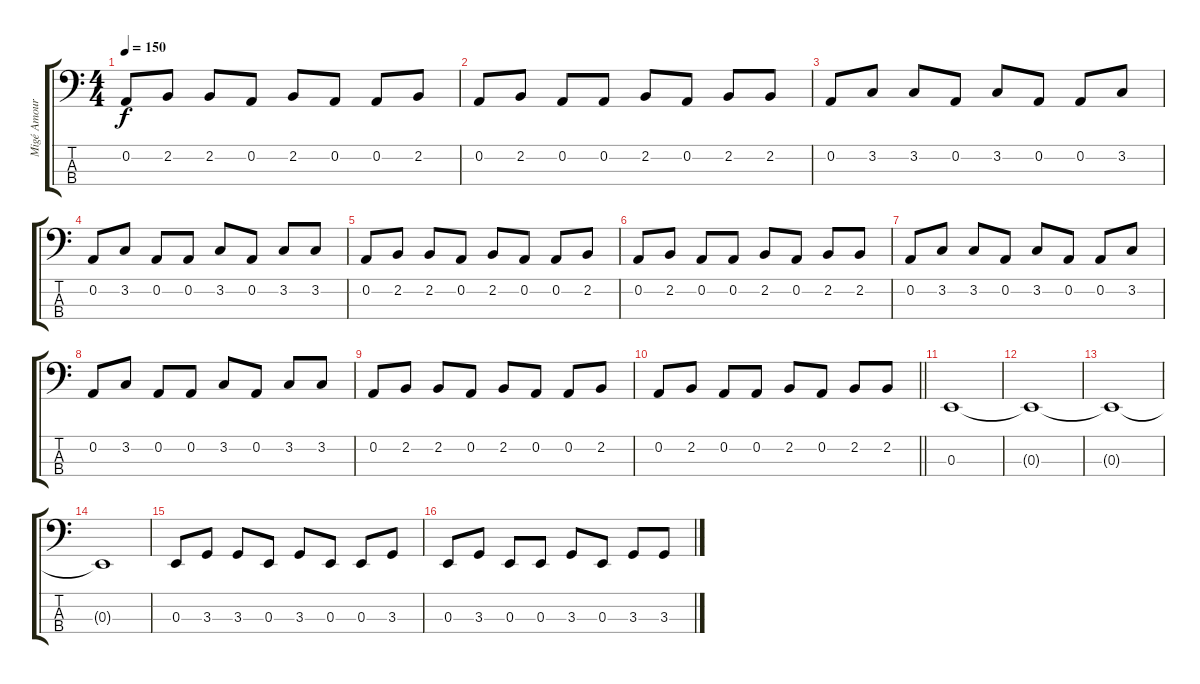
\track ("Migé Amour" "Migé Amour") {instrument electricbassfinger}
\staff {score tabs}
\tuning (D2 A1 E1 B0) {hide}
\ts (4 4)
\tempo 150
\clef f4
\ks c
0.2.8{dy f} 2.2.8 2.2.8 0.2.8 2.2.8 0.2.8 0.2.8 2.2.8 |
0.2.8 2.2.8 0.2.8 0.2.8 2.2.8 0.2.8 2.2.8 2.2.8 |
0.2.8 3.2.8 3.2.8 0.2.8 3.2.8 0.2.8 0.2.8 3.2.8 |
0.2.8 3.2.8 0.2.8 0.2.8 3.2.8 0.2.8 3.2.8 3.2.8 |
0.2.8 2.2.8 2.2.8 0.2.8 2.2.8 0.2.8 0.2.8 2.2.8 |
0.2.8 2.2.8 0.2.8 0.2.8 2.2.8 0.2.8 2.2.8 2.2.8 |
0.2.8 3.2.8 3.2.8 0.2.8 3.2.8 0.2.8 0.2.8 3.2.8 |
0.2.8 3.2.8 0.2.8 0.2.8 3.2.8 0.2.8 3.2.8 3.2.8 |
0.2.8 2.2.8 2.2.8 0.2.8 2.2.8 0.2.8 0.2.8 2.2.8 |
\barLineRight lightlight
0.2.8 2.2.8 0.2.8 0.2.8 2.2.8 0.2.8 2.2.8 2.2.8 |
0.3.1 |
0.3{t}.1 |
0.3{t}.1 |
0.3{t}.1 |
0.3.8 3.3.8 3.3.8 0.3.8 3.3.8 0.3.8 0.3.8 3.3.8 |
0.3.8 3.3.8 0.3.8 0.3.8 3.3.8 0.3.8 3.3.8 3.3.8
